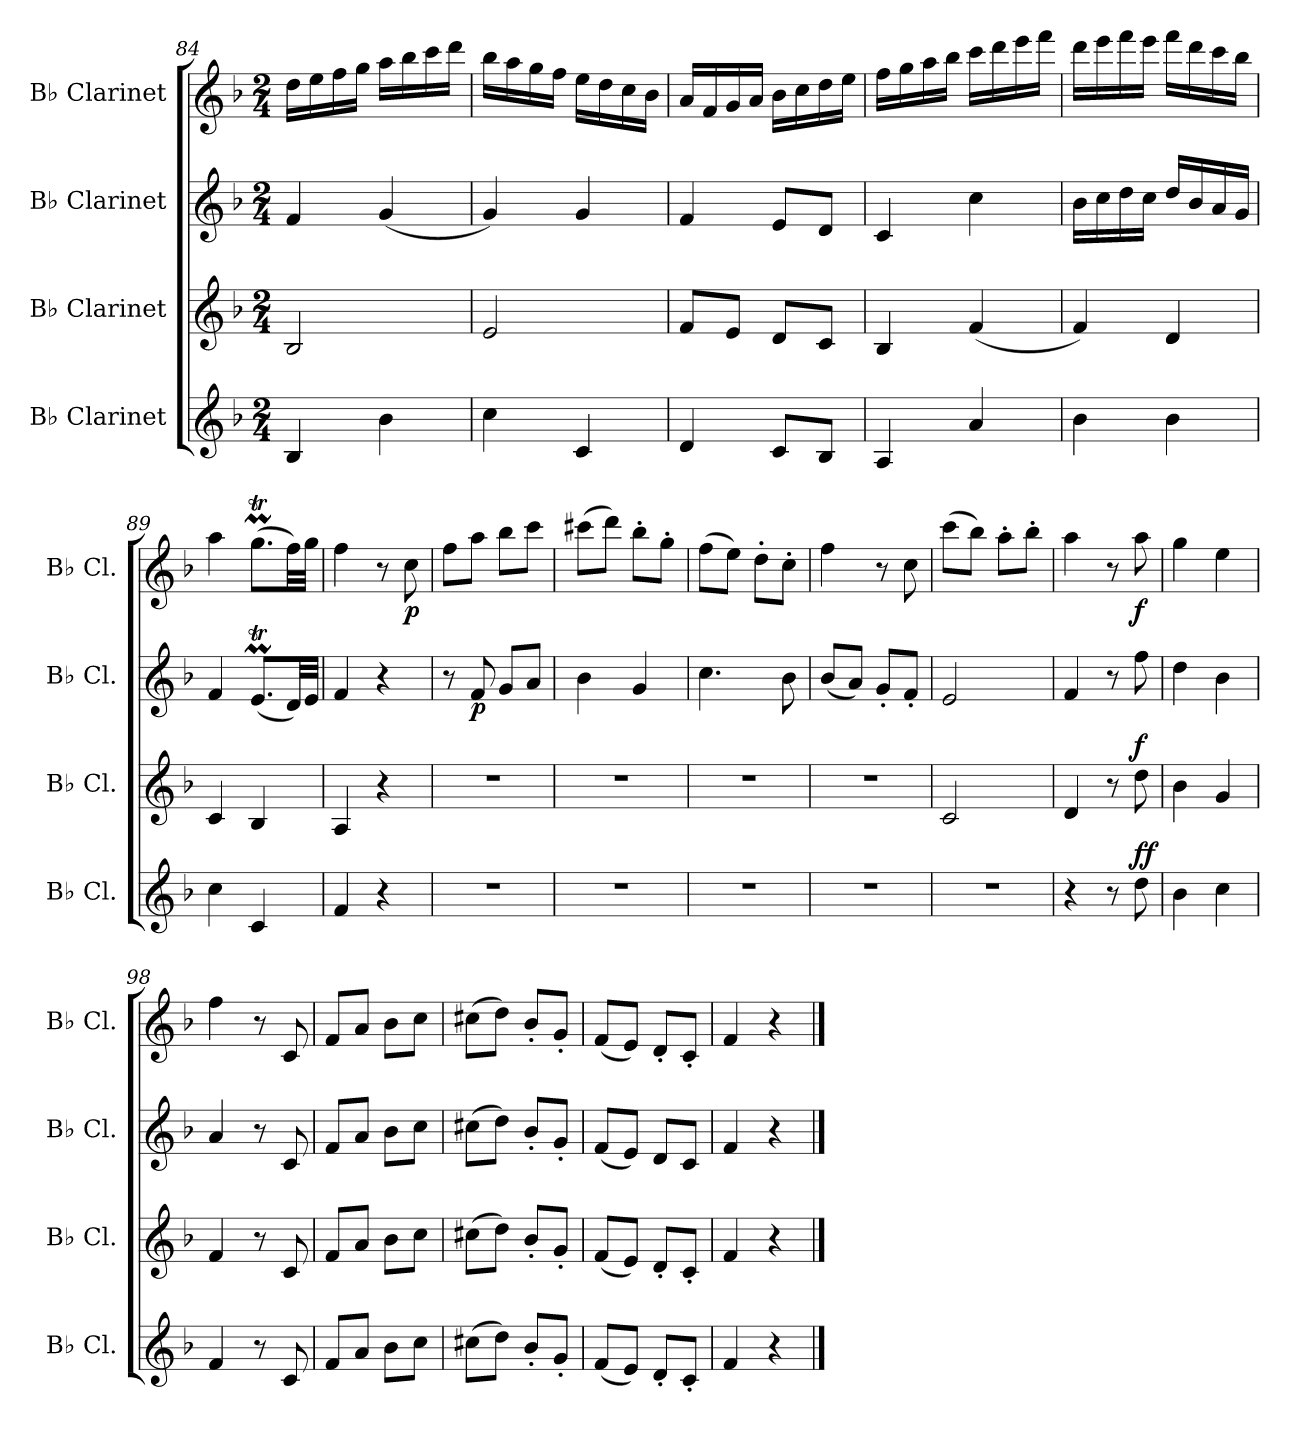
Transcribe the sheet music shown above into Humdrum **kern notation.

**kern	**dynam	**kern	**dynam	**kern	**dynam	**kern	**dynam
*part4	*part4	*part3	*part3	*part2	*part2	*part1	*part1
*staff4	*staff4	*staff3	*staff3	*staff2	*staff2	*staff1	*staff1
*I"B♭ Clarinet	*	*I"B♭ Clarinet	*	*I"B♭ Clarinet	*	*I"B♭ Clarinet	*
*I'B♭ Cl.	*	*I'B♭ Cl.	*	*I'B♭ Cl.	*	*I'B♭ Cl.	*
*clefG2	*	*clefG2	*	*clefG2	*	*clefG2	*
*ITrd1c2	*	*ITrd1c2	*	*ITrd1c2	*	*ITrd1c2	*
*k[b-e-a-]	*	*k[b-e-a-]	*	*k[b-e-a-]	*	*k[b-e-a-]	*
*E-:	*	*E-:	*	*E-:	*	*E-:	*
*M2/4	*	*M2/4	*	*M2/4	*	*M2/4	*
=84	=84	=84	=84	=84	=84	=84	=84
4A-/	.	2A-/	.	4e-/	.	16cc\LL	.
.	.	.	.	.	.	16dd\	.
.	.	.	.	.	.	16ee-\	.
.	.	.	.	.	.	16ff\JJ	.
4a-\	.	.	.	(4f/	.	16gg\LL	.
.	.	.	.	.	.	16aa-\	.
.	.	.	.	.	.	16bb-\	.
.	.	.	.	.	.	16ccc\JJ	.
=85	=85	=85	=85	=85	=85	=85	=85
4b-\	.	2d/	.	4f/)	.	16aa-\LL	.
.	.	.	.	.	.	16gg\	.
.	.	.	.	.	.	16ff\	.
.	.	.	.	.	.	16ee-\JJ	.
4B-/	.	.	.	4f/	.	16dd\LL	.
.	.	.	.	.	.	16cc\	.
.	.	.	.	.	.	16b-\	.
.	.	.	.	.	.	16a-\JJ	.
=86	=86	=86	=86	=86	=86	=86	=86
4c/	.	8e-/L	.	4e-/	.	16g/LL	.
.	.	.	.	.	.	16e-/	.
.	.	8d/J	.	.	.	16f/	.
.	.	.	.	.	.	16g/JJ	.
8B-/L	.	8c/L	.	8d/L	.	16a-\LL	.
.	.	.	.	.	.	16b-\	.
8A-/J	.	8B-/J	.	8c/J	.	16cc\	.
.	.	.	.	.	.	16dd\JJ	.
=87	=87	=87	=87	=87	=87	=87	=87
4G/	.	4A-/	.	4B-/	.	16ee-\LL	.
.	.	.	.	.	.	16ff\	.
.	.	.	.	.	.	16gg\	.
.	.	.	.	.	.	16aa-\JJ	.
4g/	.	(4e-/	.	4b-\	.	16bb-\LL	.
.	.	.	.	.	.	16ccc\	.
.	.	.	.	.	.	16ddd\	.
.	.	.	.	.	.	16eee-\JJ	.
!!LO:LB:g=z
=88	=88	=88	=88	=88	=88	=88	=88
4a-\	.	4e-/)	.	16a-\LL	.	16ccc\LL	.
.	.	.	.	16b-\	.	16ddd\	.
.	.	.	.	16cc\	.	16eee-\	.
.	.	.	.	16b-\JJ	.	16ddd\JJ	.
4a-\	.	4c/	.	16cc/LL	.	16eee-\LL	.
.	.	.	.	16a-/	.	16ccc\	.
.	.	.	.	16g/	.	16bb-\	.
.	.	.	.	16f/JJ	.	16aa-\JJ	.
=89	=89	=89	=89	=89	=89	=89	=89
4b-\	.	4B-/	.	4e-/	.	4gg\	.
4B-/	.	4A-/	.	(8.dmt/L	.	(8.ffMT\L	.
.	.	.	.	32c/LL)	.	32ee-\LL)	.
.	.	.	.	32d/JJJ	.	32ff\JJJ	.
=90	=90	=90	=90	=90	=90	=90	=90
4e-/	.	4G/	.	4e-/	.	4ee-\	.
4r	.	4r	.	4r	.	8r	.
!	!	!	!	!	!	!	!LO:DY:b
.	.	.	.	.	.	8b-\	p
=91	=91	=91	=91	=91	=91	=91	=91
2r	.	2r	.	8r	.	8ee-\L	.
!	!	!	!	!	!LO:DY:b	!	!
.	.	.	.	8e-/	p	8gg\J	.
.	.	.	.	8f/L	.	8aa-\L	.
.	.	.	.	8g/J	.	8bb-\J	.
=92	=92	=92	=92	=92	=92	=92	=92
2r	.	2r	.	4a-\	.	(8bbn\L	.
.	.	.	.	.	.	8ccc\J)	.
.	.	.	.	4f/	.	8aa-'\L	.
.	.	.	.	.	.	8ff'\J	.
=93	=93	=93	=93	=93	=93	=93	=93
2r	.	2r	.	4.b-\	.	(8ee-\L	.
.	.	.	.	.	.	8dd\J)	.
.	.	.	.	.	.	8cc'\L	.
.	.	.	.	8a-\	.	8b-'\J	.
=94	=94	=94	=94	=94	=94	=94	=94
2r	.	2r	.	(8a-/L	.	4ee-\	.
.	.	.	.	8g/J)	.	.	.
.	.	.	.	8f'/L	.	8r	.
.	.	.	.	8e-'/J	.	8b-\	.
=95	=95	=95	=95	=95	=95	=95	=95
2r	.	2B-/	.	2d/	.	(8bb-\L	.
.	.	.	.	.	.	8aa-\J)	.
.	.	.	.	.	.	8gg'\L	.
.	.	.	.	.	.	8aa-'\J	.
=96	=96	=96	=96	=96	=96	=96	=96
4r	.	4c/	.	4e-/	.	4gg\	.
8r	.	8r	.	8r	.	8r	.
!	!LO:DY:a	!	!	!	!	!	!
!	!LO:DY:n=1:b	!	!LO:DY:a	!	!	!	!LO:DY:b
8cc\	f f	8cc\	f	8ee-\	.	8gg\	f
=97	=97	=97	=97	=97	=97	=97	=97
4a-\	.	4a-\	.	4cc\	.	4ff\	.
4b-\	.	4f/	.	4a-\	.	4dd\	.
!!LO:PB:g=z
=98	=98	=98	=98	=98	=98	=98	=98
4e-/	.	4e-/	.	4g/	.	4ee-\	.
8r	.	8r	.	8r	.	8r	.
8B-/	.	8B-/	.	8B-/	.	8B-/	.
=99	=99	=99	=99	=99	=99	=99	=99
8e-/L	.	8e-/L	.	8e-/L	.	8e-/L	.
8g/J	.	8g/J	.	8g/J	.	8g/J	.
8a-\L	.	8a-\L	.	8a-\L	.	8a-\L	.
8b-\J	.	8b-\J	.	8b-\J	.	8b-\J	.
=100	=100	=100	=100	=100	=100	=100	=100
(8bn\L	.	(8bn\L	.	(8bn\L	.	(8bn\L	.
8cc\J)	.	8cc\J)	.	8cc\J)	.	8cc\J)	.
8a-'/L	.	8a-'/L	.	8a-'/L	.	8a-'/L	.
8f'/J	.	8f'/J	.	8f'/J	.	8f'/J	.
=101	=101	=101	=101	=101	=101	=101	=101
(8e-/L	.	(8e-/L	.	(8e-/L	.	(8e-/L	.
8d/J)	.	8d/J)	.	8d/J)	.	8d/J)	.
8c'/L	.	8c'/L	.	8c/L	.	8c'/L	.
8B-'/J	.	8B-'/J	.	8B-/J	.	8B-'/J	.
=102	=102	=102	=102	=102	=102	=102	=102
4e-/	.	4e-/	.	4e-/	.	4e-/	.
4r	.	4r	.	4r	.	4r	.
==	==	==	==	==	==	==	==
*-	*-	*-	*-	*-	*-	*-	*-
